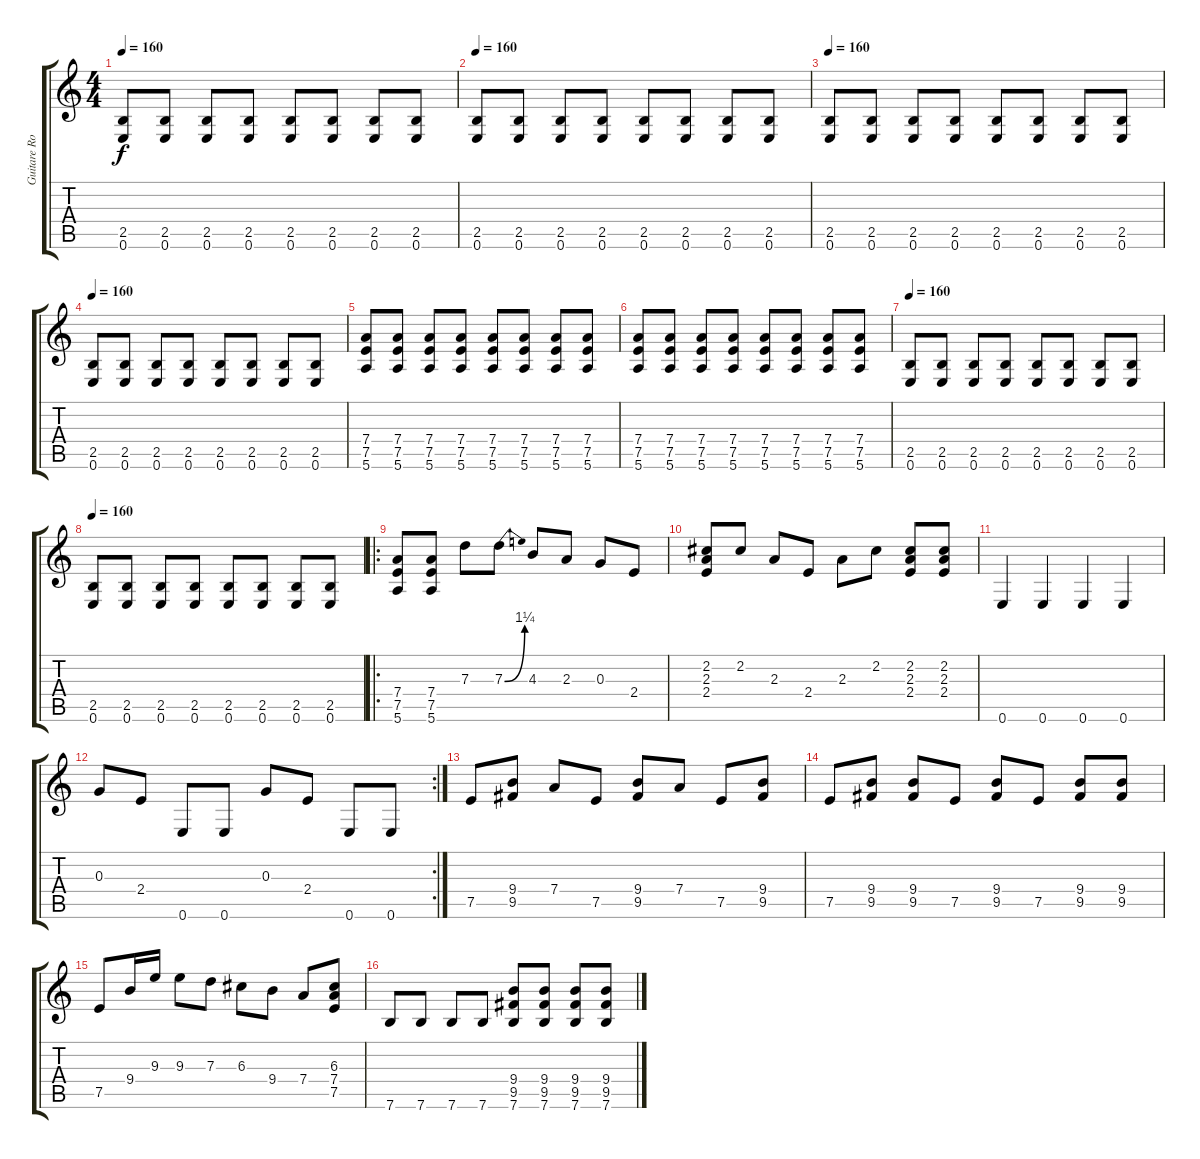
\track ("Guitare Robin LeMusurier" "Guitare Ro") {instrument distortionguitar}
\staff {score tabs}
\tuning (E4 B3 G3 D3 A2 E2) {hide}
\ts (4 4)
\tempo 160
\clef g2
\ks c
(2.5 0.6).8{dy f} (2.5 0.6).8 (2.5 0.6).8 (2.5 0.6).8 (2.5 0.6).8 (2.5 0.6).8 (2.5 0.6).8 (2.5 0.6).8 |
\tempo 160
(2.5 0.6).8 (2.5 0.6).8 (2.5 0.6).8 (2.5 0.6).8 (2.5 0.6).8 (2.5 0.6).8 (2.5 0.6).8 (2.5 0.6).8 |
\tempo 160
(2.5 0.6).8 (2.5 0.6).8 (2.5 0.6).8 (2.5 0.6).8 (2.5 0.6).8 (2.5 0.6).8 (2.5 0.6).8 (2.5 0.6).8 |
\tempo 160
(2.5 0.6).8 (2.5 0.6).8 (2.5 0.6).8 (2.5 0.6).8 (2.5 0.6).8 (2.5 0.6).8 (2.5 0.6).8 (2.5 0.6).8 |
(7.4 7.5 5.6).8 (7.4 7.5 5.6).8 (7.4 7.5 5.6).8 (7.4 7.5 5.6).8 (7.4 7.5 5.6).8 (7.4 7.5 5.6).8 (7.4 7.5 5.6).8 (7.4 7.5 5.6).8 |
(7.4 7.5 5.6).8 (7.4 7.5 5.6).8 (7.4 7.5 5.6).8 (7.4 7.5 5.6).8 (7.4 7.5 5.6).8 (7.4 7.5 5.6).8 (7.4 7.5 5.6).8 (7.4 7.5 5.6).8 |
\tempo 160
(2.5 0.6).8 (2.5 0.6).8 (2.5 0.6).8 (2.5 0.6).8 (2.5 0.6).8 (2.5 0.6).8 (2.5 0.6).8 (2.5 0.6).8 |
\tempo 160
(2.5 0.6).8 (2.5 0.6).8 (2.5 0.6).8 (2.5 0.6).8 (2.5 0.6).8 (2.5 0.6).8 (2.5 0.6).8 (2.5 0.6).8 |
\ro
(7.4 7.5 5.6).8 (7.4 7.5 5.6).8 7.3.8 7.3{be (bend 0 0 60 5)}.8 4.3.8 2.3.8 0.3.8 2.4.8 |
(2.2 2.3 2.4).8 2.2.8 2.3.8 2.4.8 2.3.8 2.2.8 (2.2 2.3 2.4).8 (2.2 2.3 2.4).8 |
0.6.4 0.6.4 0.6.4 0.6.4 |
\rc 2
0.3.8 2.4.8 0.6.8 0.6.8 0.3.8 2.4.8 0.6.8 0.6.8 |
7.5.8{volume 7} (9.4 9.5).8 7.4.8 7.5.8 (9.4 9.5).8 7.4.8 7.5.8 (9.4 9.5).8 |
7.5.8 (9.4 9.5).8 (9.4 9.5).8 7.5.8 (9.4 9.5).8 7.5.8 (9.4 9.5).8 (9.4 9.5).8 |
7.5.8 9.4.16 9.3.16 9.3.8 7.3.8 6.3.8 9.4.8 7.4.8 (6.3 7.4 7.5).8 |
7.6.8 7.6.8 7.6.8 7.6.8 (9.4 9.5 7.6).8 (9.4 9.5 7.6).8 (9.4 9.5 7.6).8 (9.4 9.5 7.6).8
